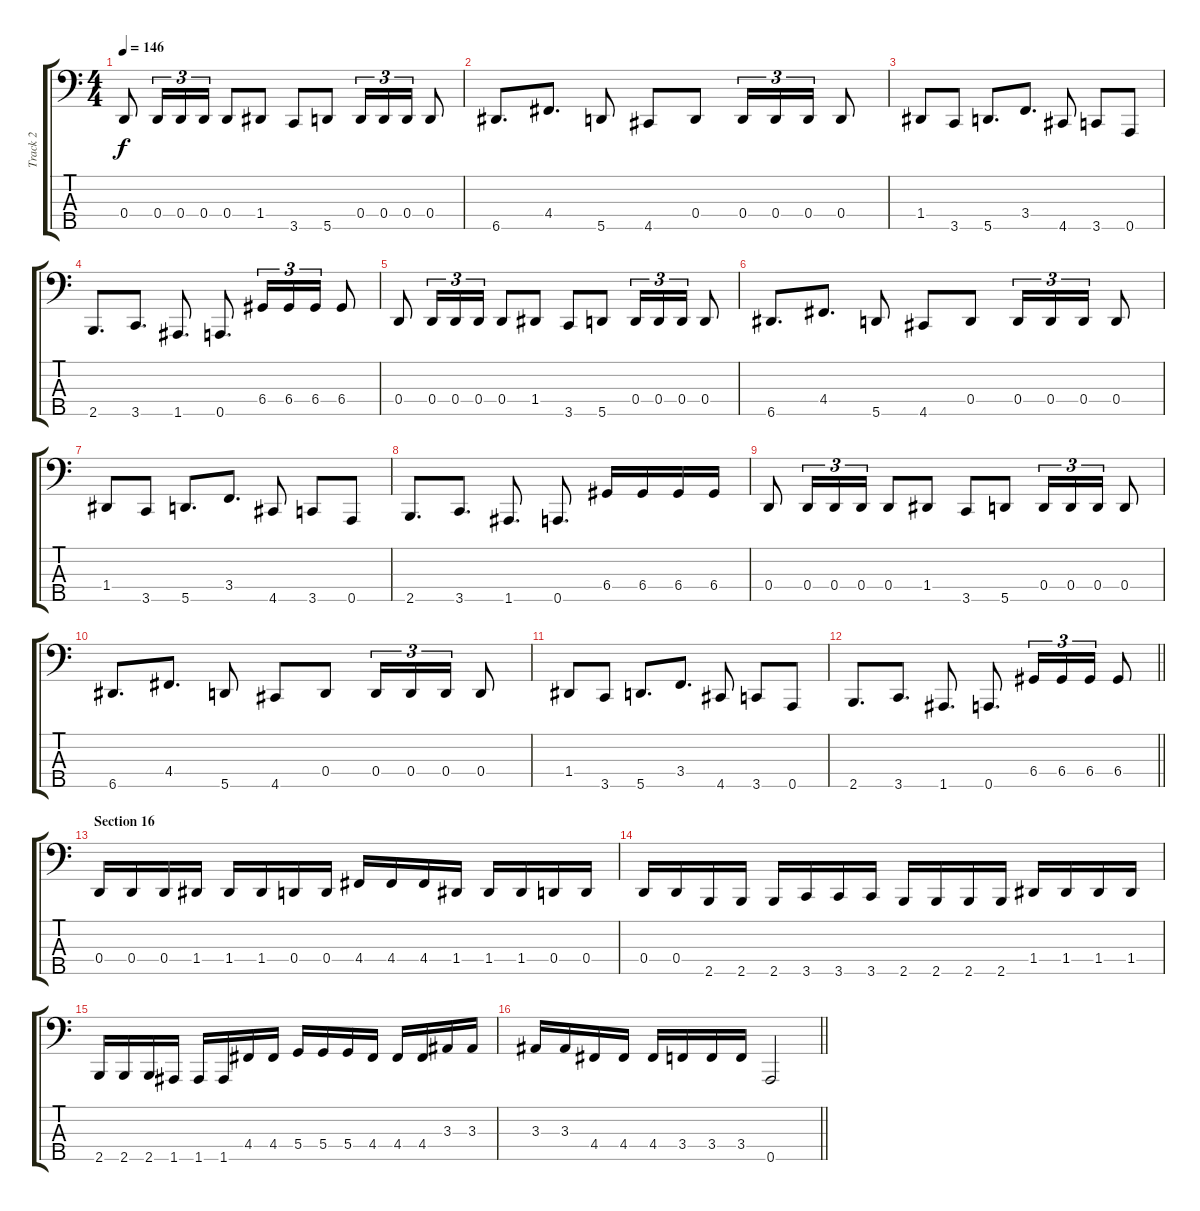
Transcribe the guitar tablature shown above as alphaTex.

\track ("Track 2" "Track 2") {instrument electricbassfinger}
\staff {score tabs}
\tuning (F2 C2 G1 D1 A0) {hide}
\ts (4 4)
\tempo 146
\clef f4
\ks c
0.4.8{dy f} 0.4.16{tu (3 2)} 0.4.16{tu (3 2)} 0.4.16{tu (3 2)} 0.4.8 1.4.8 3.5.8 5.5.8 0.4.16{tu (3 2)} 0.4.16{tu (3 2)} 0.4.16{tu (3 2)} 0.4.8 |
6.5.8{d} 4.4.8{d} 5.5.8 4.5.8 0.4.8 0.4.16{tu (3 2)} 0.4.16{tu (3 2)} 0.4.16{tu (3 2)} 0.4.8 |
1.4.8 3.5.8 5.5.8{d} 3.4.8{d} 4.5.8 3.5.8 0.5.8 |
2.5.8{d} 3.5.8{d} 1.5.8{d} 0.5.8{d} 6.4.16{tu (3 2)} 6.4.16{tu (3 2)} 6.4.16{tu (3 2)} 6.4.8 |
0.4.8 0.4.16{tu (3 2)} 0.4.16{tu (3 2)} 0.4.16{tu (3 2)} 0.4.8 1.4.8 3.5.8 5.5.8 0.4.16{tu (3 2)} 0.4.16{tu (3 2)} 0.4.16{tu (3 2)} 0.4.8 |
6.5.8{d} 4.4.8{d} 5.5.8 4.5.8 0.4.8 0.4.16{tu (3 2)} 0.4.16{tu (3 2)} 0.4.16{tu (3 2)} 0.4.8 |
1.4.8 3.5.8 5.5.8{d} 3.4.8{d} 4.5.8 3.5.8 0.5.8 |
2.5.8{d} 3.5.8{d} 1.5.8{d} 0.5.8{d} 6.4.16 6.4.16 6.4.16 6.4.16 |
0.4.8 0.4.16{tu (3 2)} 0.4.16{tu (3 2)} 0.4.16{tu (3 2)} 0.4.8 1.4.8 3.5.8 5.5.8 0.4.16{tu (3 2)} 0.4.16{tu (3 2)} 0.4.16{tu (3 2)} 0.4.8 |
6.5.8{d} 4.4.8{d} 5.5.8 4.5.8 0.4.8 0.4.16{tu (3 2)} 0.4.16{tu (3 2)} 0.4.16{tu (3 2)} 0.4.8 |
1.4.8 3.5.8 5.5.8{d} 3.4.8{d} 4.5.8 3.5.8 0.5.8 |
\barLineRight lightlight
2.5.8{d} 3.5.8{d} 1.5.8{d} 0.5.8{d} 6.4.16{tu (3 2)} 6.4.16{tu (3 2)} 6.4.16{tu (3 2)} 6.4.8 |
\section ("" "Section 16")
0.4.16 0.4.16 0.4.16 1.4.16 1.4.16 1.4.16 0.4.16 0.4.16 4.4.16 4.4.16 4.4.16 1.4.16 1.4.16 1.4.16 0.4.16 0.4.16 |
0.4.16 0.4.16 2.5.16 2.5.16 2.5.16 3.5.16 3.5.16 3.5.16 2.5.16 2.5.16 2.5.16 2.5.16 1.4.16 1.4.16 1.4.16 1.4.16 |
2.5.16 2.5.16 2.5.16 1.5.16 1.5.16 1.5.16 4.4.16 4.4.16 5.4.16 5.4.16 5.4.16 4.4.16 4.4.16 4.4.16 3.3.16 3.3.16 |
\barLineRight lightlight
3.3.16 3.3.16 4.4.16 4.4.16 4.4.16 3.4.16 3.4.16 3.4.16 0.5.2
